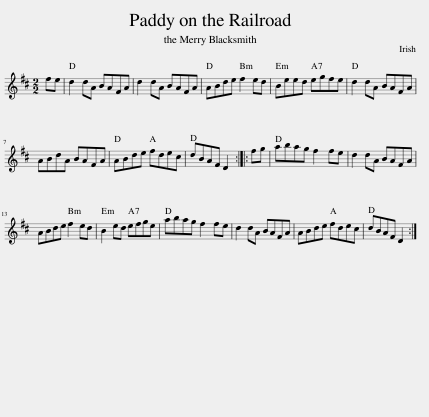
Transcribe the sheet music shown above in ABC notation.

X:1
L:1/8
M:2/2
I:linebreak $
K:D
V:1 treble
V:1
 fe | d2 dA BAFA | d2 dA BAFA | ABde f2 ed | Beed egfe | %5
 d2 dA BAFA |$ ABdA BAFA | ABde fdec | dBAF D2 :: fg | %10
 abag f2 fe | d2 dA BAFA |$ ABde f2 ed | B2 ed efge | abag f2 fe | %15
 d2 dA BAFA | ABde fdec | dBAF D2 :| %18
